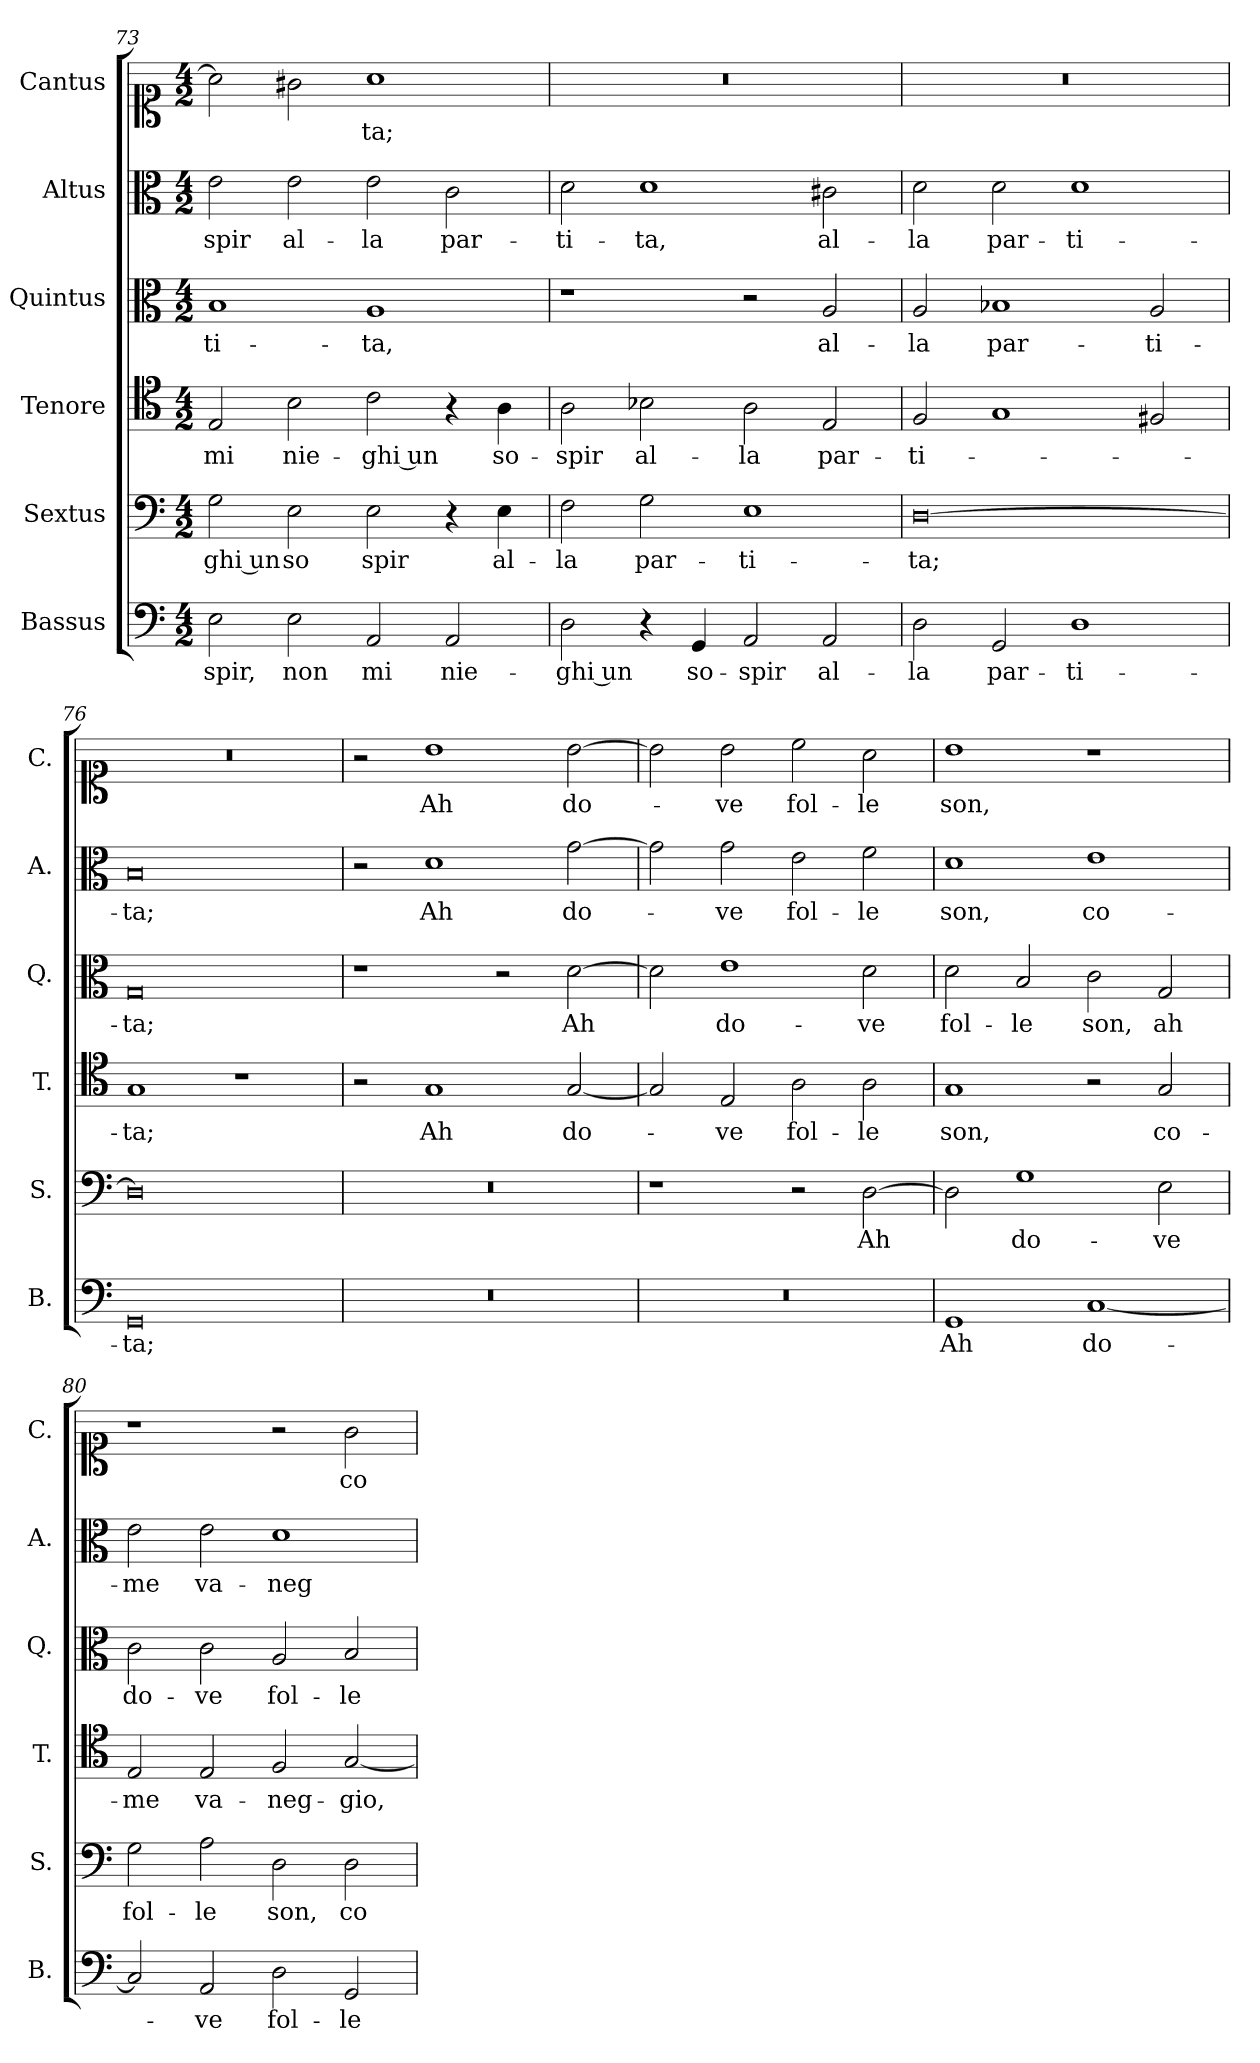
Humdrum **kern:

**kern	**text	**kern	**text	**kern	**text	**kern	**text	**kern	**text	**kern	**text
*part6	*part6	*part5	*part5	*part4	*part4	*part3	*part3	*part2	*part2	*part1	*part1
*staff6	*staff6	*staff5	*staff5	*staff4	*staff4	*staff3	*staff3	*staff2	*staff2	*staff1	*staff1
*I"Bassus	*	*I"Sextus	*	*I"Tenore	*	*I"Quintus	*	*I"Altus	*	*I"Cantus	*
*I'B.	*	*I'S.	*	*I'T.	*	*I'Q.	*	*I'A.	*	*I'C.	*
*clefF4	*	*clefF4	*	*clefC4	*	*clefC3	*	*clefC3	*	*clefC1	*
*k[]	*	*k[]	*	*k[]	*	*k[]	*	*k[]	*	*k[]	*
*M4/2	*	*M4/2	*	*M4/2	*	*M4/2	*	*M4/2	*	*M4/2	*
=73	=73	=73	=73	=73	=73	=73	=73	=73	=73	=73	=73
2E\	-spir,	2G\	-ghi un	2E/	mi	1B	-ti-	2e\	-spir	2a\]	.
2E\	non	2E\	so	2B\	nie-	.	.	2e\	al-	2g#X\	.
2AA/	mi	2E\	spir	2c\	-ghi un	1A	-ta,	2e\	-la	1a	-ta;
2AA/	nie-	4r	.	4r	.	.	.	2c\	par-	.	.
.	.	4E\	al-	4A\	so-	.	.	.	.	.	.
!!LO:LB:g=z
=74	=74	=74	=74	=74	=74	=74	=74	=74	=74	=74	=74
2D\	-ghi un	2F\	-la	2A\	-spir	1r	.	2d\	-ti-	0r	.
4r	.	2G\	par-	2B-X\	al-	.	.	1d	-ta,	.	.
4GG/	so-	.	.	.	.	.	.	.	.	.	.
2AA/	-spir	1E	-ti-	2A\	-la	2r	.	.	.	.	.
2AA/	al-	.	.	2E/	par-	2A/	al-	2c#X\	al-	.	.
=75	=75	=75	=75	=75	=75	=75	=75	=75	=75	=75	=75
2D\	-la	[0D	-ta;	2F/	-ti-	2A/	-la	2d\	-la	0r	.
2GG/	par-	.	.	1G	.	1B-X	par-	2d\	par-	.	.
1D	-ti-	.	.	.	.	.	.	1d	-ti-	.	.
.	.	.	.	2F#X/	.	2A/	-ti-	.	.	.	.
=76	=76	=76	=76	=76	=76	=76	=76	=76	=76	=76	=76
0GG	-ta;	0D]	.	1G	-ta;	0G	-ta;	0B	-ta;	0r	.
.	.	.	.	1r	.	.	.	.	.	.	.
=77	=77	=77	=77	=77	=77	=77	=77	=77	=77	=77	=77
0r	.	0r	.	2r	.	1r	.	2r	.	2r	.
.	.	.	.	1G	Ah	.	.	1d	Ah	1b	Ah
.	.	.	.	.	.	2r	.	.	.	.	.
.	.	.	.	[2G/	do-	[2d\	Ah	[2g\	do-	[2b\	do­-
=78	=78	=78	=78	=78	=78	=78	=78	=78	=78	=78	=78
0r	.	1r	.	2G/]	.	2d\]	.	2g\]	.	2b\]	.
.	.	.	.	2E/	-ve	1e	do-	2g\	-ve	2b\	-ve
.	.	2r	.	2A\	fol-	.	.	2e\	fol-	2cc\	fol-
.	.	[2D\	Ah	2A\	-le	2d\	-ve	2f\	-le	2a\	-le
=79	=79	=79	=79	=79	=79	=79	=79	=79	=79	=79	=79
1GG	Ah	2D\]	.	1G	son,	2d\	fol-	1d	son,	1b	son,
.	.	1G	do-	.	.	2B/	-le	.	.	.	.
[1C	do-	.	.	2r	.	2c\	son,	1e	co-	1r	.
.	.	2E\	-ve	2G/	co-	2G/	ah	.	.	.	.
!!LO:PB:g=z
=80	=80	=80	=80	=80	=80	=80	=80	=80	=80	=80	=80
2C/]	.	2G\	fol-	2E/	-me	2c\	do-	2e\	-me	1r	.
2AA/	-ve	2A\	-le	2E/	va-	2c\	-ve	2e\	va-	.	.
2D\	fol-	2D\	son,	2F/	-neg-	2A/	fol-	1d	-neg-	2r	.
2GG/	-le	2D\	co-	[2G/	-gio,	2B/	-le	.	.	2g\	co-
=	=	=	=	=	=	=	=	=	=	=	=
*-	*-	*-	*-	*-	*-	*-	*-	*-	*-	*-	*-
